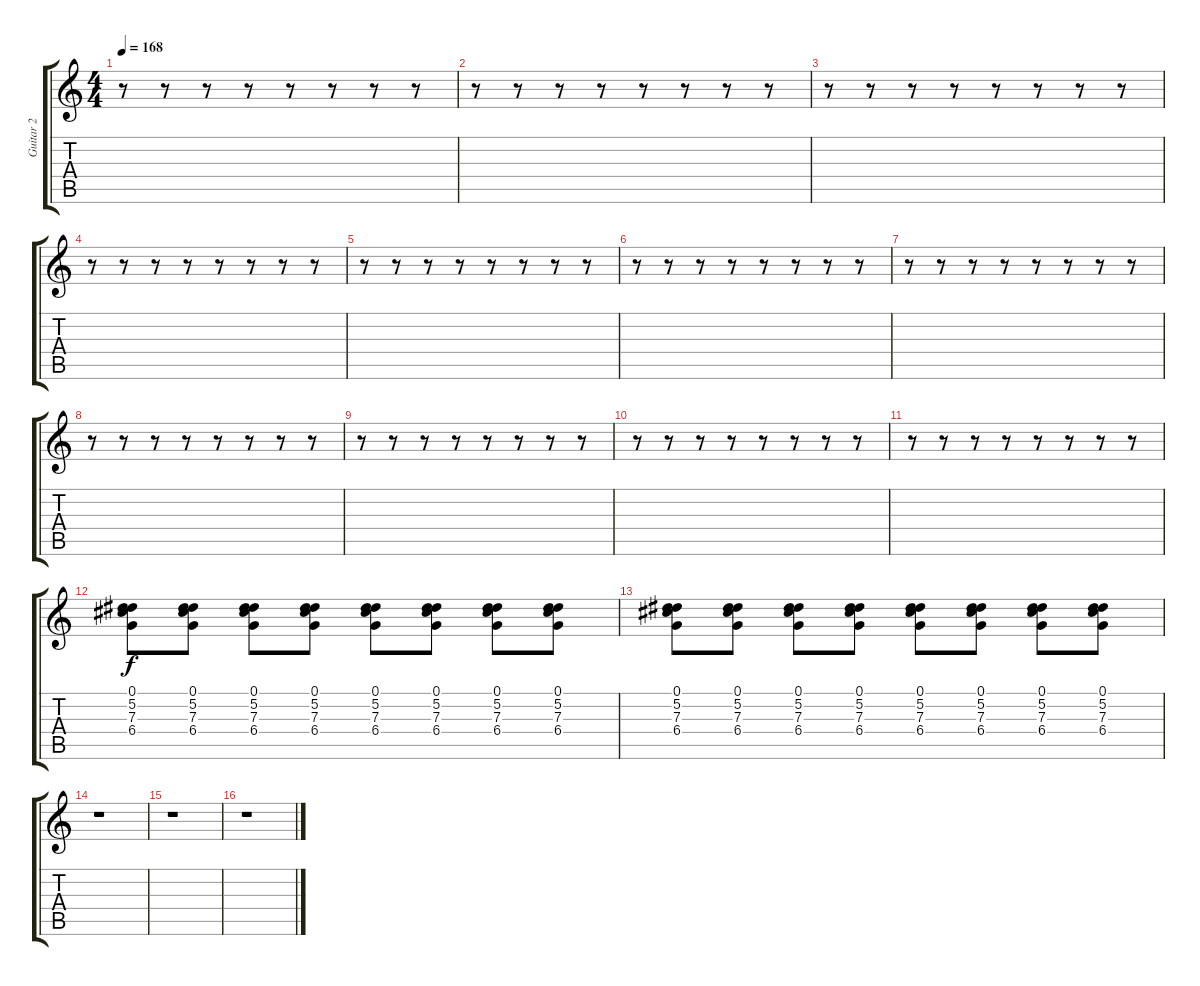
\track ("Guitar 2" "Guitar 2") {instrument distortionguitar}
\staff {score tabs}
\tuning (Eb4 Bb3 Gb3 Db3 Ab2 Eb2) {hide}
\ts (4 4)
\tempo 168
\clef g2
\ks c
r.8{dy f} r.8 r.8 r.8 r.8 r.8 r.8 r.8 |
r.8 r.8 r.8 r.8 r.8 r.8 r.8 r.8 |
r.8 r.8 r.8 r.8 r.8 r.8 r.8 r.8 |
r.8 r.8 r.8 r.8 r.8 r.8 r.8 r.8 |
r.8 r.8 r.8 r.8 r.8 r.8 r.8 r.8 |
r.8 r.8 r.8 r.8 r.8 r.8 r.8 r.8 |
r.8 r.8 r.8 r.8 r.8 r.8 r.8 r.8 |
r.8 r.8 r.8 r.8 r.8 r.8 r.8 r.8 |
r.8 r.8 r.8 r.8 r.8 r.8 r.8 r.8 |
r.8 r.8 r.8 r.8 r.8 r.8 r.8 r.8 |
r.8 r.8 r.8 r.8 r.8 r.8 r.8 r.8 |
(0.1 5.2 7.3 6.4).8 (0.1 5.2 7.3 6.4).8 (0.1 5.2 7.3 6.4).8 (0.1 5.2 7.3 6.4).8 (0.1 5.2 7.3 6.4).8 (0.1 5.2 7.3 6.4).8 (0.1 5.2 7.3 6.4).8 (0.1 5.2 7.3 6.4).8 |
(0.1 5.2 7.3 6.4).8 (0.1 5.2 7.3 6.4).8 (0.1 5.2 7.3 6.4).8 (0.1 5.2 7.3 6.4).8 (0.1 5.2 7.3 6.4).8 (0.1 5.2 7.3 6.4).8 (0.1 5.2 7.3 6.4).8 (0.1 5.2 7.3 6.4).8 |
r.1 |
r.1 |
r.1
